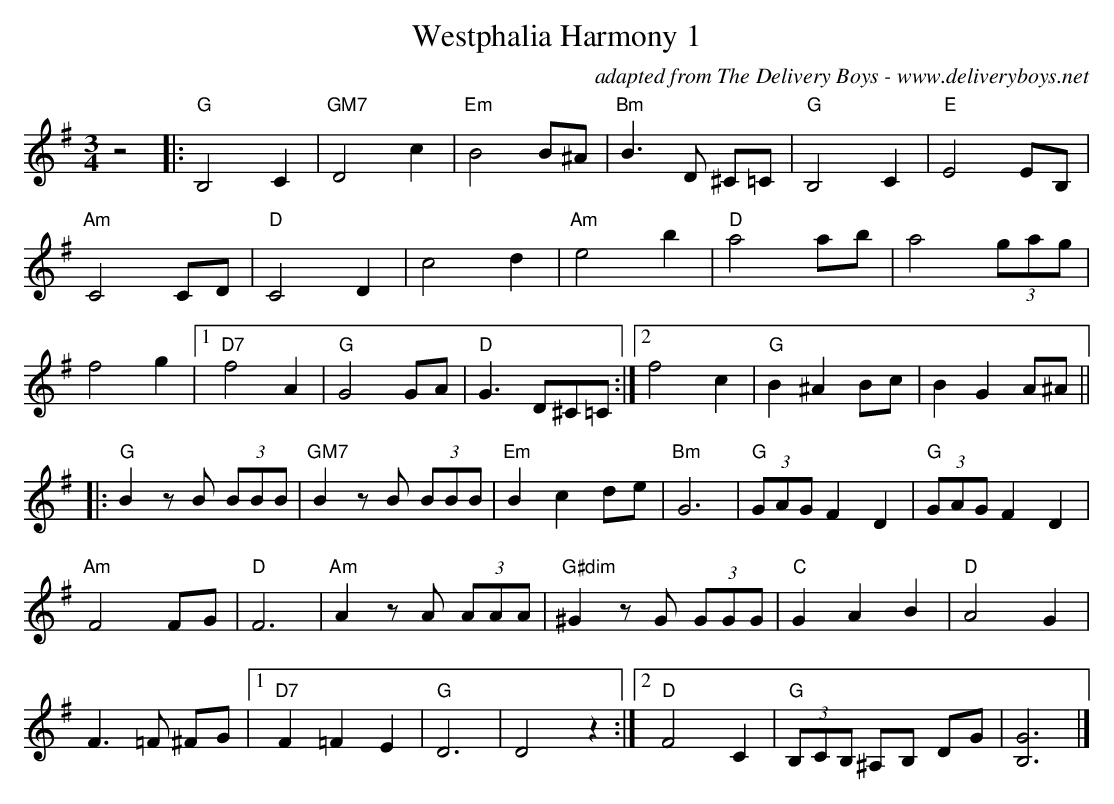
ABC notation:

X:1
T:Westphalia Harmony 1
C:adapted from The Delivery Boys - www.deliveryboys.net
M:3/4
L:1/8
K:G
z4|: "G"B,4C2 | "GM7"D4c2 | "Em"B4B^A| "Bm"B3D ^C=C | "G"B,4C2 | "E"E4EB, |
"Am"C4CD | "D"C4D2 |c4d2 | "Am"e4b2 |"D"a4 ab | a4(3gag |
f4g2 |1 "D7"f4 A2 | "G"G4GA | "D"G3D^C=C :|2 f4c2 | "G"B2^A2Bc | B2G2A^A ||
|: "G"B2zB (3BBB| "GM7"B2zB (3BBB | "Em"B2c2de | "Bm"G6 | "G"(3GAG F2D2 | "G"(3GAG F2D2 |
"Am"F4FG| "D"F6 | "Am"A2zA (3AAA | "G#dim"^G2zG (3GGG |"C"G2A2B2 | "D"A4G2 |
F3=F ^FG |1 "D7"F2=F2E2| "G"D6 | D4z2 :|2"D" F4C2 | "G"(3B,CB, ^A,B, DG | [G6B,6] |]
